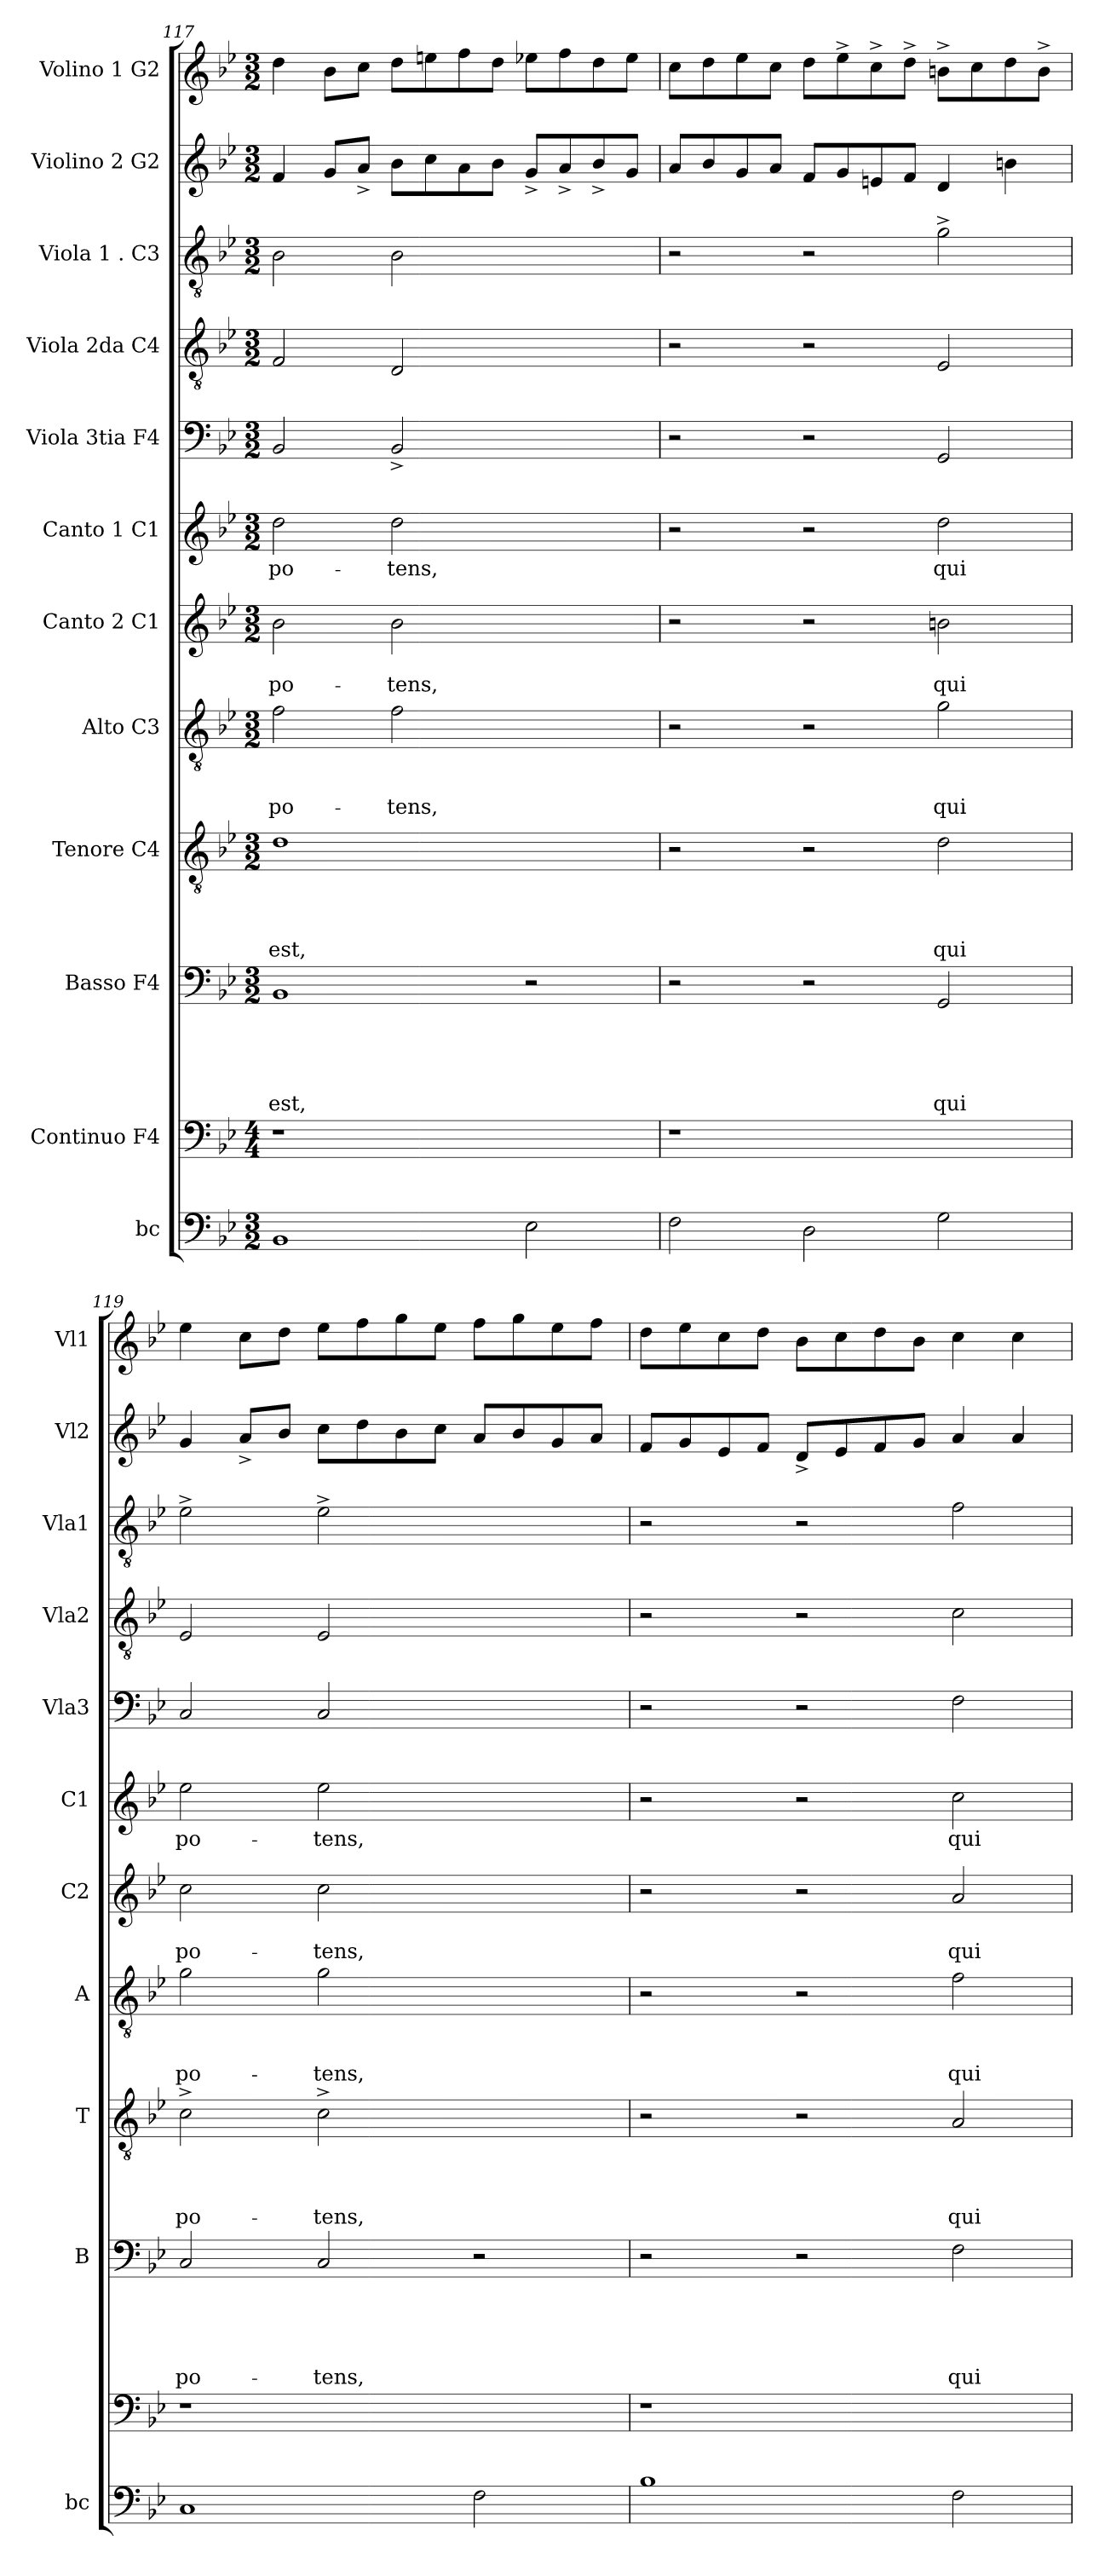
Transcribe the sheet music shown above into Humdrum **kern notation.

**kern	**kern	**kern	**text	**text	**text	**text	**text	**kern	**text	**text	**text	**text	**kern	**text	**text	**text	**kern	**text	**text	**kern	**text	**kern	**kern	**kern	**kern	**kern
*part12	*part11	*part10	*part10	*part10	*part10	*part10	*part10	*part9	*part9	*part9	*part9	*part9	*part8	*part8	*part8	*part8	*part7	*part7	*part7	*part6	*part6	*part5	*part4	*part3	*part2	*part1
*staff12	*staff11	*staff10	*staff10	*staff10	*staff10	*staff10	*staff10	*staff9	*staff9	*staff9	*staff9	*staff9	*staff8	*staff8	*staff8	*staff8	*staff7	*staff7	*staff7	*staff6	*staff6	*staff5	*staff4	*staff3	*staff2	*staff1
*I"bc	*I"Continuo F4	*I"Basso F4	*	*	*	*	*	*I"Tenore C4	*	*	*	*	*I"Alto C3	*	*	*	*I"Canto 2 C1	*	*	*I"Canto 1 C1	*	*I"Viola 3tia F4	*I"Viola 2da C4	*I"Viola 1 . C3	*I"Violino 2 G2	*I"Volino 1 G2
*I'bc	*	*I'B	*	*	*	*	*	*I'T	*	*	*	*	*I'A	*	*	*	*I'C2	*	*	*I'C1	*	*I'Vla3	*I'Vla2	*I'Vla1	*I'Vl2	*I'Vl1
*clefF4	*clefF4	*clefF4	*	*	*	*	*	*clefGv2	*	*	*	*	*clefGv2	*	*	*	*clefG2	*	*	*clefG2	*	*clefF4	*clefGv2	*clefGv2	*clefG2	*clefG2
*k[b-e-]	*k[b-e-]	*k[b-e-]	*	*	*	*	*	*k[b-e-]	*	*	*	*	*k[b-e-]	*	*	*	*k[b-e-]	*	*	*k[b-e-]	*	*k[b-e-]	*k[b-e-]	*k[b-e-]	*k[b-e-]	*k[b-e-]
*B-:	*B-:	*B-:	*	*	*	*	*	*B-:	*	*	*	*	*B-:	*	*	*	*B-:	*	*	*B-:	*	*B-:	*B-:	*B-:	*B-:	*B-:
*M3/2	*M4/4	*M3/2	*	*	*	*	*	*M3/2	*	*	*	*	*M3/2	*	*	*	*M3/2	*	*	*M3/2	*	*M3/2	*M3/2	*M3/2	*M3/2	*M3/2
=117	=117	=117	=117	=117	=117	=117	=117	=117	=117	=117	=117	=117	=117	=117	=117	=117	=117	=117	=117	=117	=117	=117	=117	=117	=117	=117
!	!	!	!	!	!	!	!LO:LY:b	!	!	!	!	!LO:LY:b	!	!	!	!LO:LY:b	!	!	!LO:LY:b	!	!LO:LY:b	!	!	!	!	!
1BB-	1r	1BB-	.	.	.	.	est,	1d	.	.	.	est,	2f\	.	.	po-	2b-\	.	po-	2dd\	po-	2BB-/	2F/	2B-\	4f/	4dd\
.	.	.	.	.	.	.	.	.	.	.	.	.	.	.	.	.	.	.	.	.	.	.	.	.	8g/L	8b-\L
.	.	.	.	.	.	.	.	.	.	.	.	.	.	.	.	.	.	.	.	.	.	.	.	.	8a^</J	8cc\J
!	!	!	!	!	!	!	!	!	!	!	!	!	!	!	!	!LO:LY:b	!	!	!LO:LY:b	!	!LO:LY:b	!	!	!	!	!
.	.	.	.	.	.	.	.	.	.	.	.	.	2f\	.	.	-tens,	2b-\	.	-tens,	2dd\	-tens,	2BB-^</	2D/	2B-\	8b-\L	8dd\L
.	.	.	.	.	.	.	.	.	.	.	.	.	.	.	.	.	.	.	.	.	.	.	.	.	8cc\	8een\
.	.	.	.	.	.	.	.	.	.	.	.	.	.	.	.	.	.	.	.	.	.	.	.	.	8a\	8ff\
.	.	.	.	.	.	.	.	.	.	.	.	.	.	.	.	.	.	.	.	.	.	.	.	.	8b-\J	8dd\J
2E-\	2ryy	2r	.	.	.	.	.	2ryy	.	.	.	.	2ryy	.	.	.	2ryy	.	.	2ryy	.	2ryy	2ryy	2ryy	8g^</L	8ee-X\L
.	.	.	.	.	.	.	.	.	.	.	.	.	.	.	.	.	.	.	.	.	.	.	.	.	8a^</	8ff\
.	.	.	.	.	.	.	.	.	.	.	.	.	.	.	.	.	.	.	.	.	.	.	.	.	8b-^</	8dd\
.	.	.	.	.	.	.	.	.	.	.	.	.	.	.	.	.	.	.	.	.	.	.	.	.	8g/J	8ee-\J
!!LO:PB:g=z
=118	=118	=118	=118	=118	=118	=118	=118	=118	=118	=118	=118	=118	=118	=118	=118	=118	=118	=118	=118	=118	=118	=118	=118	=118	=118	=118
2F\	1r	2r	.	.	.	.	.	2r	.	.	.	.	2r	.	.	.	2r	.	.	2r	.	2r	2r	2r	8a/L	8cc\L
.	.	.	.	.	.	.	.	.	.	.	.	.	.	.	.	.	.	.	.	.	.	.	.	.	8b-/	8dd\
.	.	.	.	.	.	.	.	.	.	.	.	.	.	.	.	.	.	.	.	.	.	.	.	.	8g/	8ee-\
.	.	.	.	.	.	.	.	.	.	.	.	.	.	.	.	.	.	.	.	.	.	.	.	.	8a/J	8cc\J
2D\	.	2r	.	.	.	.	.	2r	.	.	.	.	2r	.	.	.	2r	.	.	2r	.	2r	2r	2r	8f/L	8dd\L
.	.	.	.	.	.	.	.	.	.	.	.	.	.	.	.	.	.	.	.	.	.	.	.	.	8g/	8ee-^>\
.	.	.	.	.	.	.	.	.	.	.	.	.	.	.	.	.	.	.	.	.	.	.	.	.	8en/	8cc^>\
.	.	.	.	.	.	.	.	.	.	.	.	.	.	.	.	.	.	.	.	.	.	.	.	.	8f/J	8dd^>\J
!	!	!	!	!	!	!	!LO:LY:b	!	!	!	!	!LO:LY:b	!	!	!	!LO:LY:b	!	!	!LO:LY:b	!	!LO:LY:b	!	!	!	!	!
2G\	2ryy	2GG/	.	.	.	.	qui	2d\	.	.	.	qui	2g\	.	.	qui	2bn\	.	qui	2dd\	qui	2GG/	2E-/	2g^>\	4d/	8bn^>\L
.	.	.	.	.	.	.	.	.	.	.	.	.	.	.	.	.	.	.	.	.	.	.	.	.	.	8cc\
.	.	.	.	.	.	.	.	.	.	.	.	.	.	.	.	.	.	.	.	.	.	.	.	.	4bn\	8dd\
.	.	.	.	.	.	.	.	.	.	.	.	.	.	.	.	.	.	.	.	.	.	.	.	.	.	8b^>\J
=119	=119	=119	=119	=119	=119	=119	=119	=119	=119	=119	=119	=119	=119	=119	=119	=119	=119	=119	=119	=119	=119	=119	=119	=119	=119	=119
!	!	!	!	!	!	!	!LO:LY:b	!	!	!	!	!LO:LY:b	!	!	!	!LO:LY:b	!	!	!LO:LY:b	!	!LO:LY:b	!	!	!	!	!
1C	1r	2C/	.	.	.	.	po-	2c^>\	.	.	.	po-	2g\	.	.	po-	2cc\	.	po-	2ee-\	po-	2C/	2E-/	2e-^>\	4g/	4ee-\
.	.	.	.	.	.	.	.	.	.	.	.	.	.	.	.	.	.	.	.	.	.	.	.	.	8a^</L	8cc\L
.	.	.	.	.	.	.	.	.	.	.	.	.	.	.	.	.	.	.	.	.	.	.	.	.	8b-/J	8dd\J
!	!	!	!	!	!	!	!LO:LY:b	!	!	!	!	!LO:LY:b	!	!	!	!LO:LY:b	!	!	!LO:LY:b	!	!LO:LY:b	!	!	!	!	!
.	.	2C/	.	.	.	.	-tens,	2c^>\	.	.	.	-tens,	2g\	.	.	-tens,	2cc\	.	-tens,	2ee-\	-tens,	2C/	2E-/	2e-^>\	8cc\L	8ee-\L
.	.	.	.	.	.	.	.	.	.	.	.	.	.	.	.	.	.	.	.	.	.	.	.	.	8dd\	8ff\
.	.	.	.	.	.	.	.	.	.	.	.	.	.	.	.	.	.	.	.	.	.	.	.	.	8b-\	8gg\
.	.	.	.	.	.	.	.	.	.	.	.	.	.	.	.	.	.	.	.	.	.	.	.	.	8cc\J	8ee-\J
2F\	2ryy	2r	.	.	.	.	.	2ryy	.	.	.	.	2ryy	.	.	.	2ryy	.	.	2ryy	.	2ryy	2ryy	2ryy	8a/L	8ff\L
.	.	.	.	.	.	.	.	.	.	.	.	.	.	.	.	.	.	.	.	.	.	.	.	.	8b-/	8gg\
.	.	.	.	.	.	.	.	.	.	.	.	.	.	.	.	.	.	.	.	.	.	.	.	.	8g/	8ee-\
.	.	.	.	.	.	.	.	.	.	.	.	.	.	.	.	.	.	.	.	.	.	.	.	.	8a/J	8ff\J
=120	=120	=120	=120	=120	=120	=120	=120	=120	=120	=120	=120	=120	=120	=120	=120	=120	=120	=120	=120	=120	=120	=120	=120	=120	=120	=120
1B-	1r	2r	.	.	.	.	.	2r	.	.	.	.	2r	.	.	.	2r	.	.	2r	.	2r	2r	2r	8f/L	8dd\L
.	.	.	.	.	.	.	.	.	.	.	.	.	.	.	.	.	.	.	.	.	.	.	.	.	8g/	8ee-\
.	.	.	.	.	.	.	.	.	.	.	.	.	.	.	.	.	.	.	.	.	.	.	.	.	8e-/	8cc\
.	.	.	.	.	.	.	.	.	.	.	.	.	.	.	.	.	.	.	.	.	.	.	.	.	8f/J	8dd\J
.	.	2r	.	.	.	.	.	2r	.	.	.	.	2r	.	.	.	2r	.	.	2r	.	2r	2r	2r	8d^</L	8b-\L
.	.	.	.	.	.	.	.	.	.	.	.	.	.	.	.	.	.	.	.	.	.	.	.	.	8e-/	8cc\
.	.	.	.	.	.	.	.	.	.	.	.	.	.	.	.	.	.	.	.	.	.	.	.	.	8f/	8dd\
.	.	.	.	.	.	.	.	.	.	.	.	.	.	.	.	.	.	.	.	.	.	.	.	.	8g/J	8b-\J
!	!	!	!	!	!	!	!LO:LY:b	!	!	!	!	!LO:LY:b	!	!	!	!LO:LY:b	!	!	!LO:LY:b	!	!LO:LY:b	!	!	!	!	!
2F\	2ryy	2F\	.	.	.	.	qui	2A/	.	.	.	qui	2f\	.	.	qui	2a/	.	qui	2cc\	qui	2F\	2c\	2f\	4a/	4cc\
.	.	.	.	.	.	.	.	.	.	.	.	.	.	.	.	.	.	.	.	.	.	.	.	.	4a/	4cc\
=	=	=	=	=	=	=	=	=	=	=	=	=	=	=	=	=	=	=	=	=	=	=	=	=	=	=
*-	*-	*-	*-	*-	*-	*-	*-	*-	*-	*-	*-	*-	*-	*-	*-	*-	*-	*-	*-	*-	*-	*-	*-	*-	*-	*-
